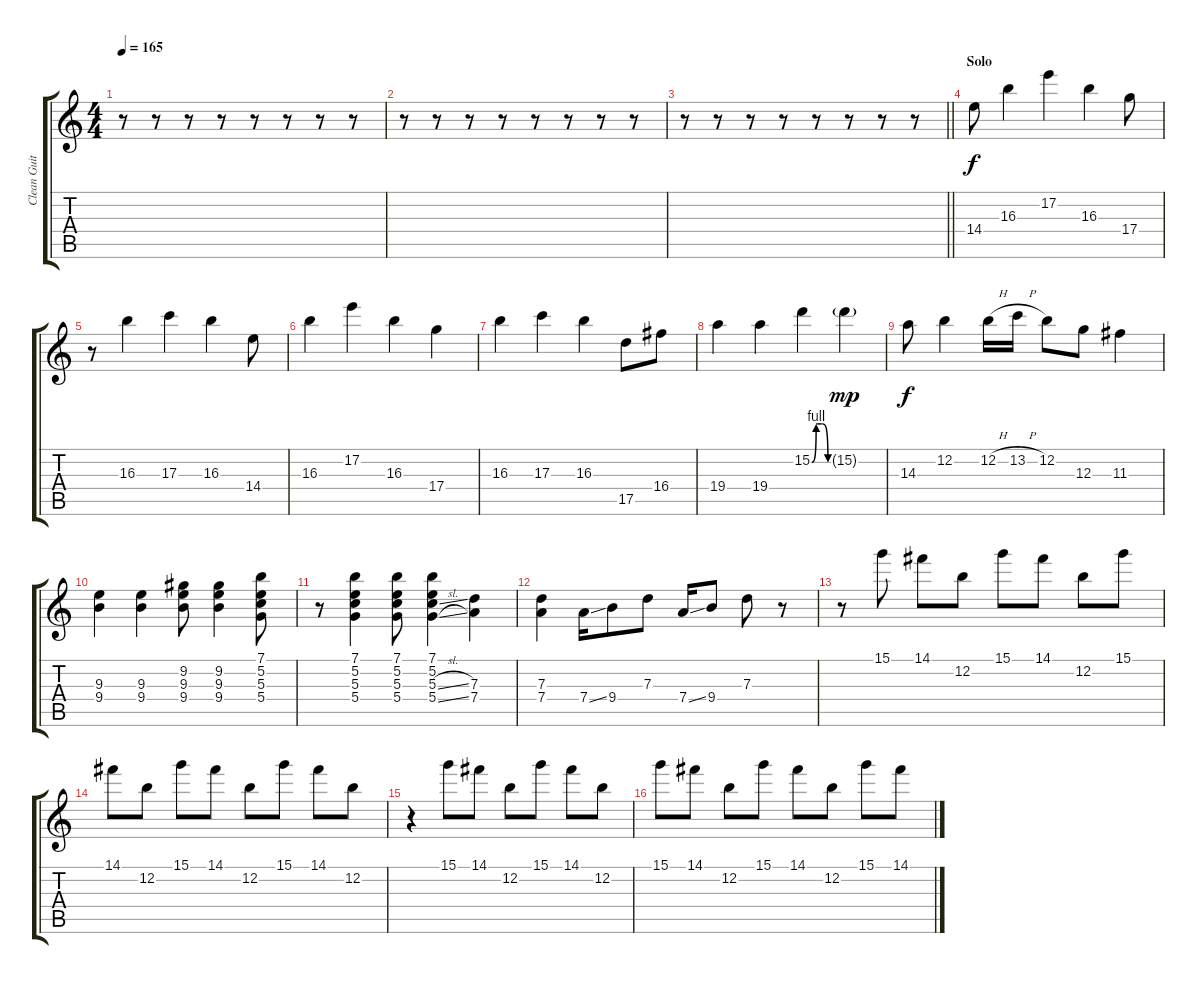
\track ("Clean Guitar" "Clean Guit") {instrument electricguitarclean}
\staff {score tabs}
\tuning (E4 B3 G3 D3 A2 E2) {hide}
\ts (4 4)
\tempo 165
\clef g2
\ks c
r.8{dy f} r.8 r.8 r.8 r.8 r.8 r.8 r.8 |
r.8 r.8 r.8 r.8 r.8 r.8 r.8 r.8 |
\barLineRight lightlight
r.8 r.8 r.8 r.8 r.8 r.8 r.8 r.8 |
\section ("" "Solo")
14.4.8{instrument overdrivenguitar} 16.3.4 17.2.4 16.3.4 17.4.8 |
r.8 16.3.4 17.3.4 16.3.4 14.4.8 |
16.3.4 17.2.4 16.3.4 17.4.4 |
16.3.4 17.3.4 16.3.4 17.5.8 16.4.8 |
19.4.4 19.4.4 15.2{be (custom 0 0 16 4 20 4 35 4 40 4 60 0)}.4 15.2{g}.4{dy mp} |
14.3.8{dy f} 12.2.4 12.2{h}.16 13.2{h}.16 12.2.8 12.3.8 11.3.4 |
(9.3 9.4).4 (9.3 9.4).4 (9.2 9.3 9.4).8 (9.2 9.3 9.4).4 (7.1 5.2 5.3 5.4).8 |
r.8 (7.1 5.2 5.3 5.4).4 (7.1 5.2 5.3 5.4).8 (7.1 5.2 5.3{sl} 5.4{sl}).4 (7.3 7.4).4 |
(7.3 7.4).4 7.4{ss}.16 9.4.8 7.3.8 7.4{ss}.16 9.4.8 7.3.8 r.8 |
r.8 15.1.8 14.1.8 12.2.8 15.1.8 14.1.8 12.2.8 15.1.8 |
14.1.8 12.2.8 15.1.8 14.1.8 12.2.8 15.1.8 14.1.8 12.2.8 |
r.4 15.1.8 14.1.8 12.2.8 15.1.8 14.1.8 12.2.8 |
15.1.8 14.1.8 12.2.8 15.1.8 14.1.8 12.2.8 15.1.8 14.1.8
